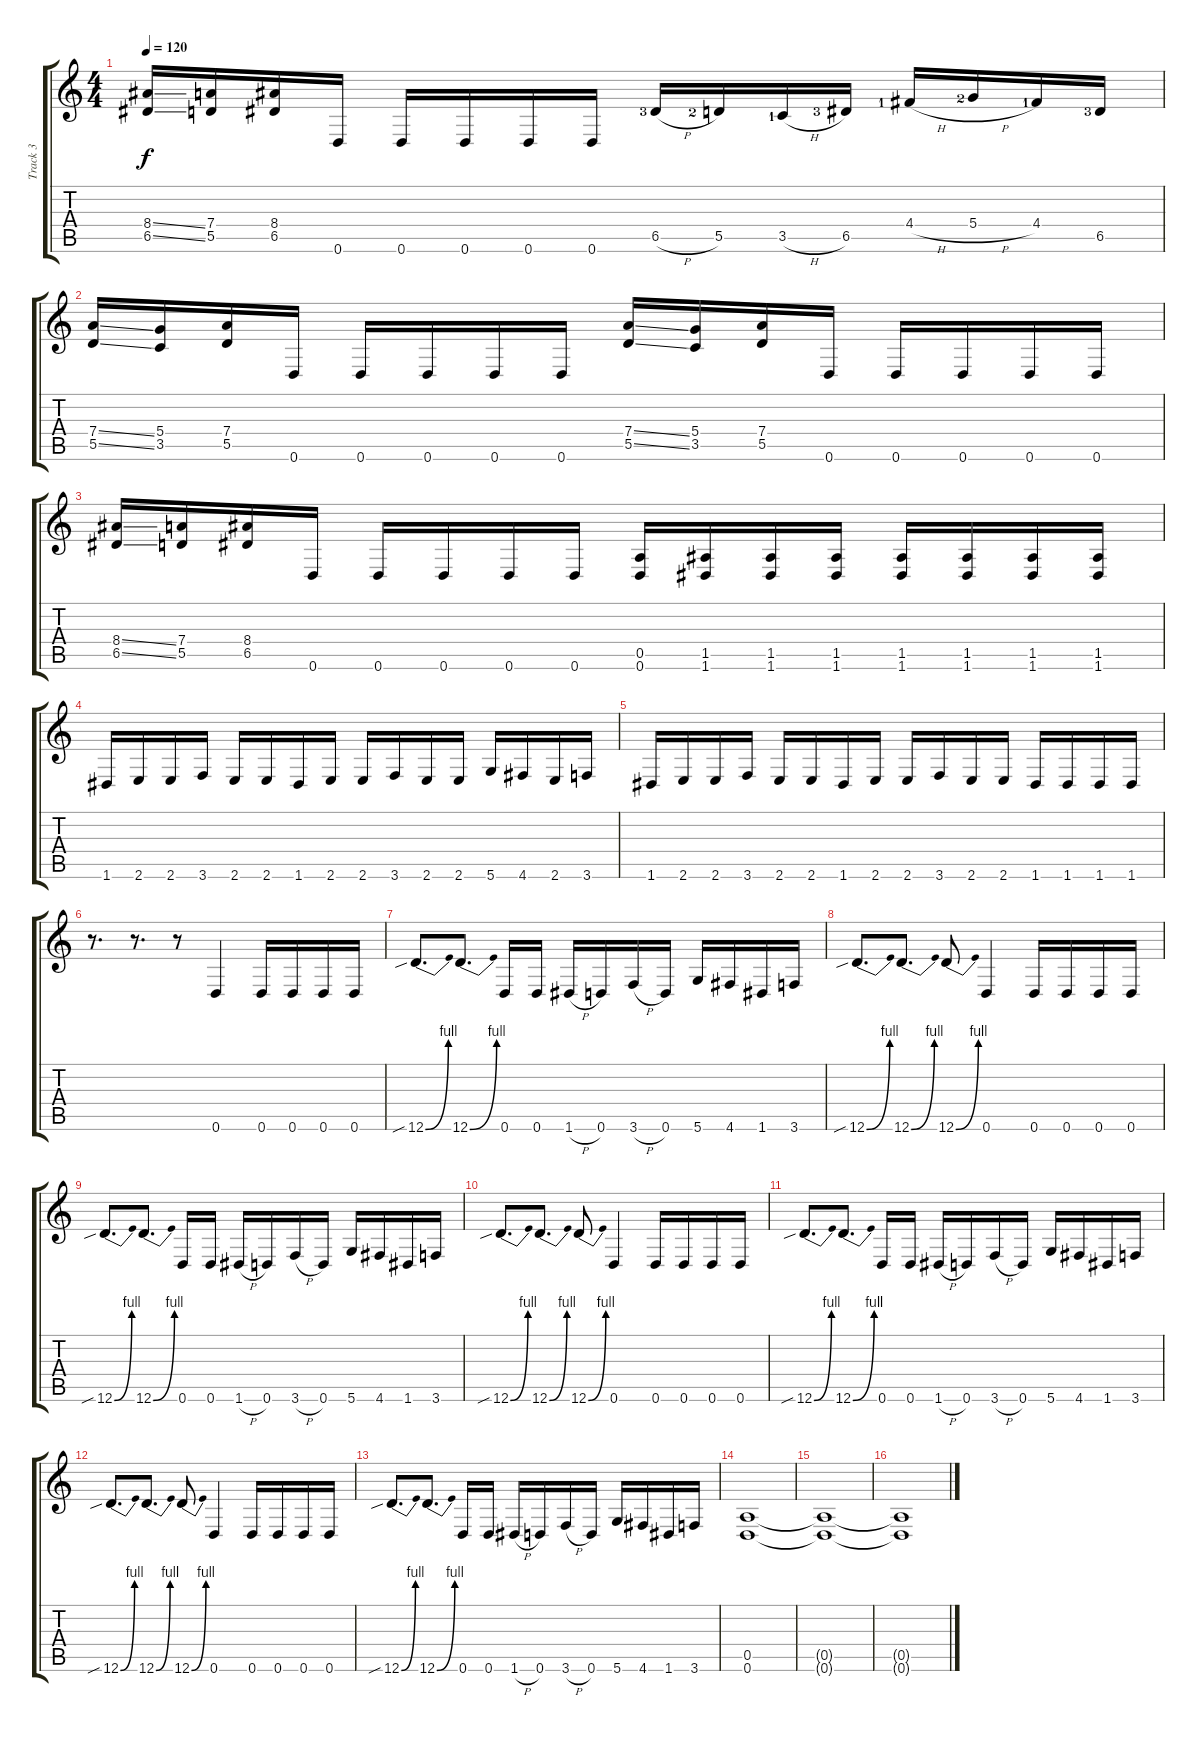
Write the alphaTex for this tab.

\track ("Track 3" "Track 3") {instrument distortionguitar}
\staff {score tabs}
\tuning (E4 B3 G3 D3 A2 D2) {hide}
\ts (4 4)
\tempo 120
\clef g2
\ks c
(8.4{ss} 6.5{ss}).16{dy f} (7.4 5.5).16 (8.4 6.5).16 0.6.16 0.6.16 0.6.16 0.6.16 0.6.16 6.5{h lf 4}.16 5.5{lf 3}.16 3.5{h lf 2}.16 6.5{lf 4}.16 4.4{h lf 2}.16 5.4{h lf 3}.16 4.4{lf 2}.16 6.5{lf 4}.16 |
(7.4{ss} 5.5{ss}).16 (5.4 3.5).16 (7.4 5.5).16 0.6.16 0.6.16 0.6.16 0.6.16 0.6.16 (7.4{ss} 5.5{ss}).16 (5.4 3.5).16 (7.4 5.5).16 0.6.16 0.6.16 0.6.16 0.6.16 0.6.16 |
(8.4{ss} 6.5{ss}).16 (7.4 5.5).16 (8.4 6.5).16 0.6.16 0.6.16 0.6.16 0.6.16 0.6.16 (0.5 0.6).16 (1.5 1.6).16 (1.5 1.6).16 (1.5 1.6).16 (1.5 1.6).16 (1.5 1.6).16 (1.5 1.6).16 (1.5 1.6).16 |
1.6.16 2.6.16 2.6.16 3.6.16 2.6.16 2.6.16 1.6.16 2.6.16 2.6.16 3.6.16 2.6.16 2.6.16 5.6.16 4.6.16 2.6.16 3.6.16 |
1.6.16 2.6.16 2.6.16 3.6.16 2.6.16 2.6.16 1.6.16 2.6.16 2.6.16 3.6.16 2.6.16 2.6.16 1.6.16 1.6.16 1.6.16 1.6.16 |
r.8{d} r.8{d} r.8 0.6.4 0.6.16 0.6.16 0.6.16 0.6.16 |
12.6{be (bend 0 0 60 4) sib}.8{d} 12.6{be (bend 0 0 60 4)}.8{d} 0.6.16 0.6.16 1.6{h}.16 0.6.16 3.6{h}.16 0.6.16 5.6.16 4.6.16 1.6.16 3.6.16 |
12.6{be (bend 0 0 60 4) sib}.8{d} 12.6{be (bend 0 0 60 4)}.8{d} 12.6{be (bend 0 0 60 4)}.8 0.6.4 0.6.16 0.6.16 0.6.16 0.6.16 |
12.6{be (bend 0 0 60 4) sib}.8{d} 12.6{be (bend 0 0 60 4)}.8{d} 0.6.16 0.6.16 1.6{h}.16 0.6.16 3.6{h}.16 0.6.16 5.6.16 4.6.16 1.6.16 3.6.16 |
12.6{be (bend 0 0 60 4) sib}.8{d} 12.6{be (bend 0 0 60 4)}.8{d} 12.6{be (bend 0 0 60 4)}.8 0.6.4 0.6.16 0.6.16 0.6.16 0.6.16 |
12.6{be (bend 0 0 60 4) sib}.8{d} 12.6{be (bend 0 0 60 4)}.8{d} 0.6.16 0.6.16 1.6{h}.16 0.6.16 3.6{h}.16 0.6.16 5.6.16 4.6.16 1.6.16 3.6.16 |
12.6{be (bend 0 0 60 4) sib}.8{d} 12.6{be (bend 0 0 60 4)}.8{d} 12.6{be (bend 0 0 60 4)}.8 0.6.4 0.6.16 0.6.16 0.6.16 0.6.16 |
12.6{be (bend 0 0 60 4) sib}.8{d} 12.6{be (bend 0 0 60 4)}.8{d} 0.6.16 0.6.16 1.6{h}.16 0.6.16 3.6{h}.16 0.6.16 5.6.16 4.6.16 1.6.16 3.6.16 |
(0.5 0.6).1 |
(0.5{t} 0.6{t}).1 |
(0.5{t} 0.6{t}).1
